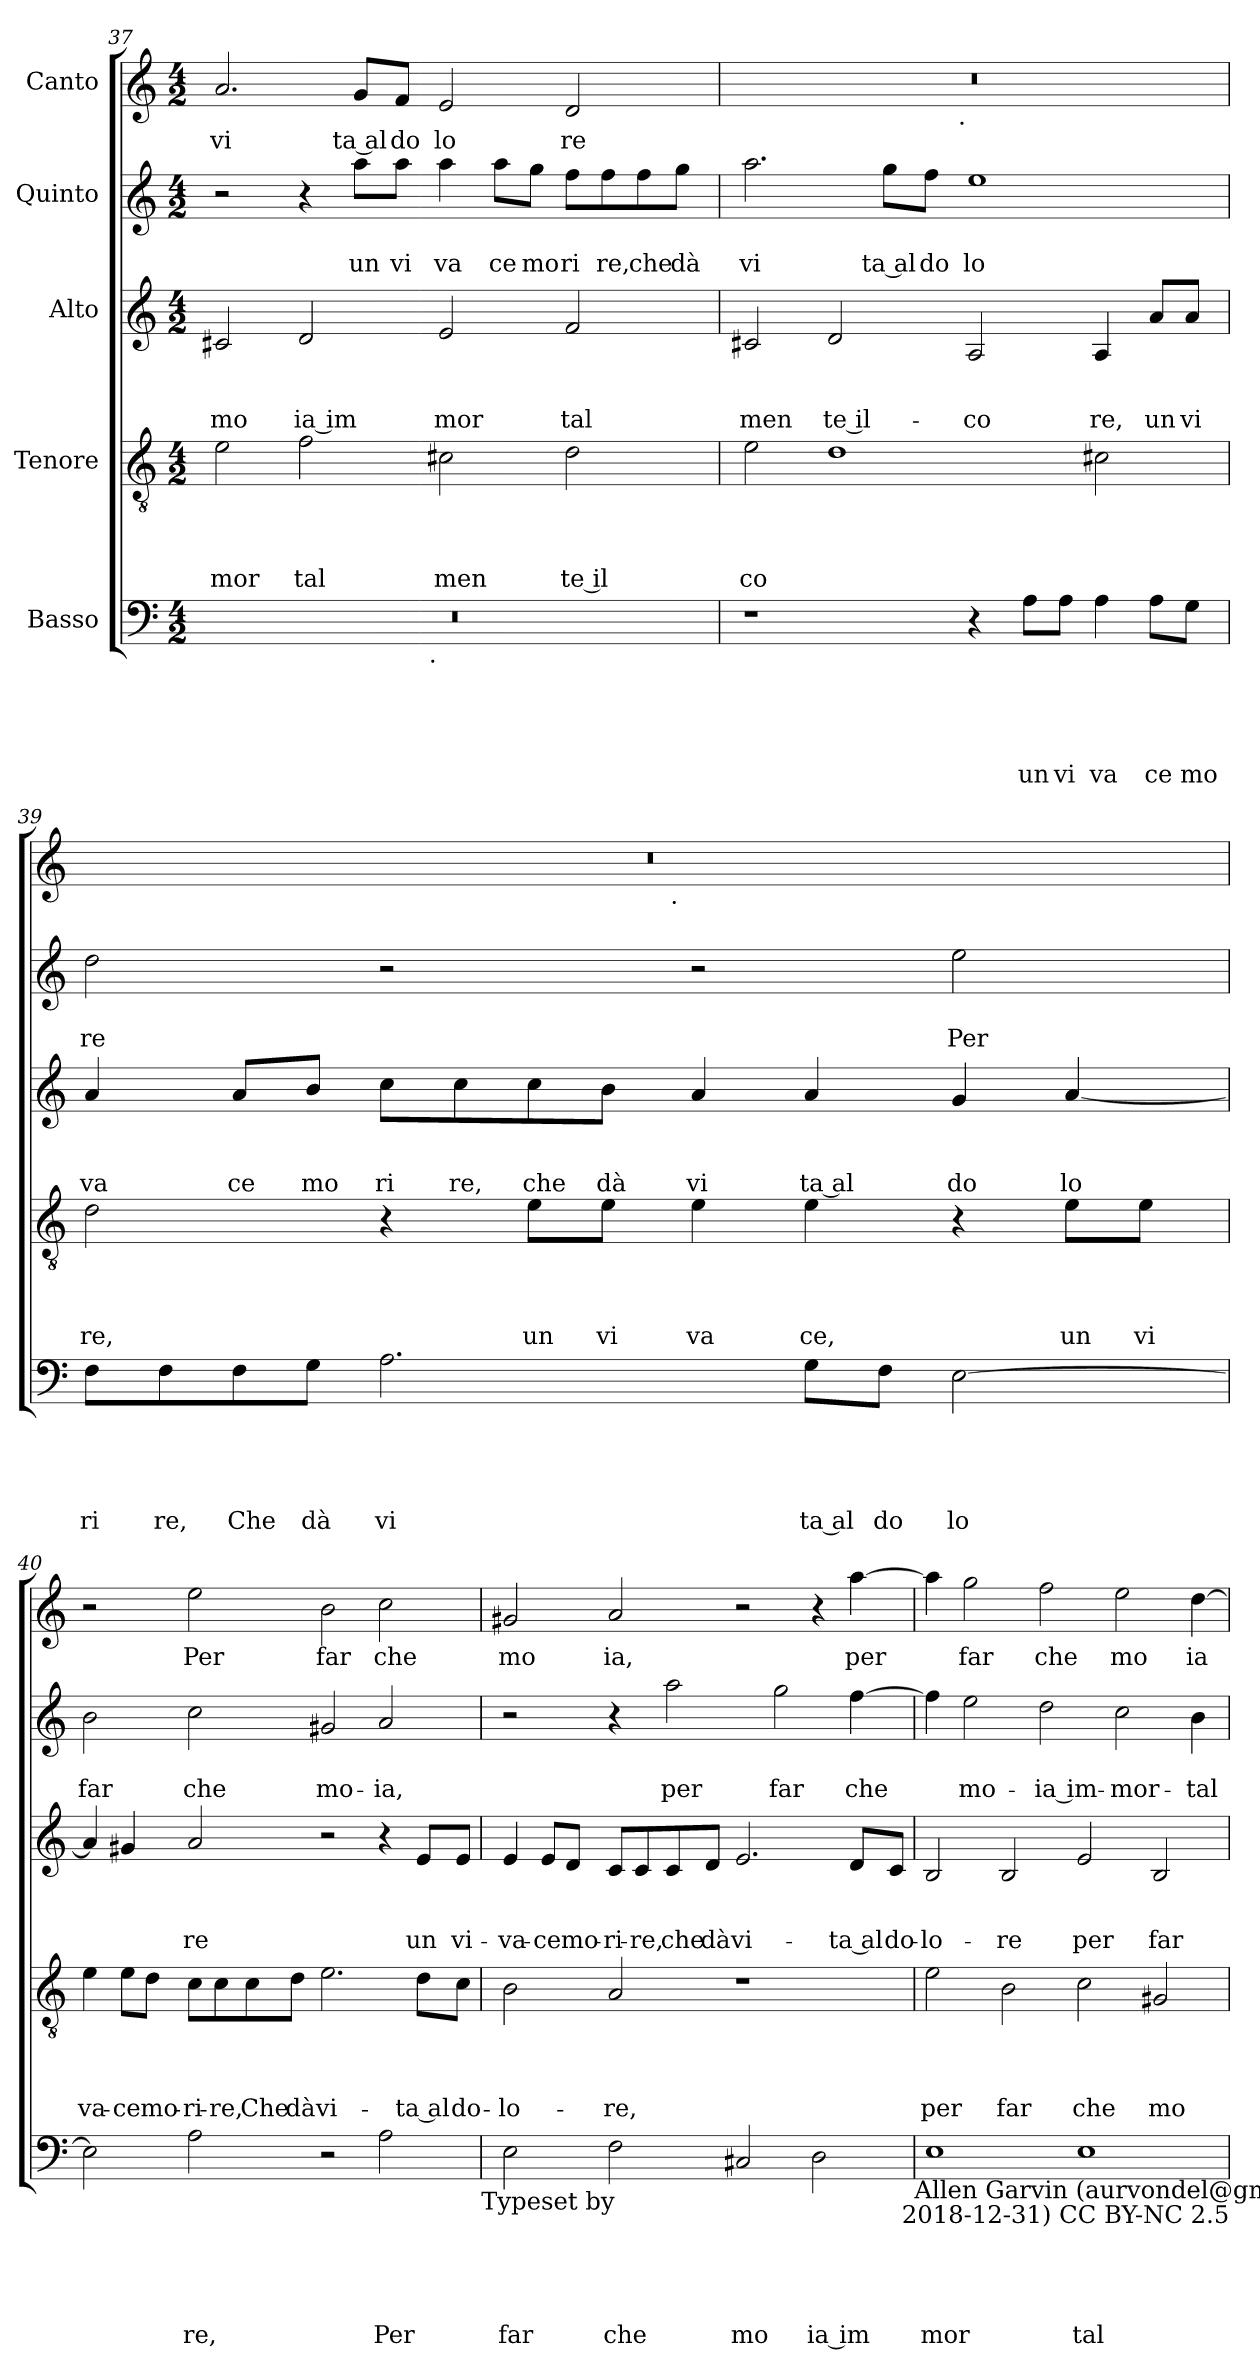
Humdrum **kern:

**kern	**text	**text	**text	**text	**text	**kern	**text	**text	**text	**text	**kern	**text	**text	**text	**kern	**text	**text	**kern	**text
*part5	*part5	*part5	*part5	*part5	*part5	*part4	*part4	*part4	*part4	*part4	*part3	*part3	*part3	*part3	*part2	*part2	*part2	*part1	*part1
*staff5	*staff5	*staff5	*staff5	*staff5	*staff5	*staff4	*staff4	*staff4	*staff4	*staff4	*staff3	*staff3	*staff3	*staff3	*staff2	*staff2	*staff2	*staff1	*staff1
*I"Basso	*	*	*	*	*	*I"Tenore	*	*	*	*	*I"Alto	*	*	*	*I"Quinto	*	*	*I"Canto	*
!!LO:LB:g=z
*clefF4	*	*	*	*	*	*clefGv2	*	*	*	*	*clefG2	*	*	*	*clefG2	*	*	*clefG2	*
*k[]	*	*	*	*	*	*k[]	*	*	*	*	*k[]	*	*	*	*k[]	*	*	*k[]	*
*C:	*	*	*	*	*	*C:	*	*	*	*	*C:	*	*	*	*C:	*	*	*C:	*
*M4/2	*	*	*	*	*	*M4/2	*	*	*	*	*M4/2	*	*	*	*M4/2	*	*	*M4/2	*
=37	=37	=37	=37	=37	=37	=37	=37	=37	=37	=37	=37	=37	=37	=37	=37	=37	=37	=37	=37
!	!	!	!	!	!	!	!	!	!	!LO:LY:b	!	!	!	!LO:LY:b	!	!	!	!	!LO:LY:b
*^	*	*	*	*	*	*	*	*	*	*	*	*	*	*	*	*	*	*	*
0r	2ryy	.	.	.	.	.	2e\	.	.	.	mor	2c#X/	.	.	mo	2r	.	.	2.a/	vi
!	!	!	!	!	!	!	!	!	!	!	!LO:LY:b	!	!	!	!LO:LY:b:rj	!	!	!	!	!
.	4ryy	.	.	.	.	.	2f\	.	.	.	tal	2d/	.	.	ia im	4r	.	.	.	.
!	!	!	!	!	!	!	!	!	!	!	!	!	!	!	!	!	!	!LO:LY:b	!	!LO:LY:b:rj
.	8...ryy	.	.	.	.	.	.	.	.	.	.	.	.	.	.	8aa\L	.	un	8g/L	ta al
!	!	!	!	!	!	!	!	!	!	!	!	!	!	!	!	!	!	!LO:LY:b	!	!LO:LY:b
.	.	.	.	.	.	.	.	.	.	.	.	.	.	.	.	8aa\J	.	vi	8f/J	do
!	!LO:TX:b:t=.	!	!	!	!	!	!	!	!	!	!	!	!	!	!	!	!	!	!	!
.	1ryy	.	.	.	.	.	.	.	.	.	.	.	.	.	.	.	.	.	.	.
!	!	!	!	!	!	!	!	!	!	!	!LO:LY:b	!	!	!	!LO:LY:b	!	!	!LO:LY:b	!	!LO:LY:b
.	.	.	.	.	.	.	2c#X\	.	.	.	men	2e/	.	.	mor	4aa\	.	va	2e/	lo
!	!	!	!	!	!	!	!	!	!	!	!	!	!	!	!	!	!	!LO:LY:b	!	!
.	.	.	.	.	.	.	.	.	.	.	.	.	.	.	.	8aa\L	.	ce	.	.
!	!	!	!	!	!	!	!	!	!	!	!	!	!	!	!	!	!	!LO:LY:b	!	!
.	.	.	.	.	.	.	.	.	.	.	.	.	.	.	.	8gg\J	.	mo	.	.
!	!	!	!	!	!	!	!	!	!	!	!LO:LY:b:rj	!	!	!	!LO:LY:b	!	!	!LO:LY:b	!	!LO:LY:b
.	.	.	.	.	.	.	2d\	.	.	.	te il	2f/	.	.	tal	8ff\L	.	ri	2d/	re
!	!	!	!	!	!	!	!	!	!	!	!	!	!	!	!	!	!	!LO:LY:b	!	!
.	.	.	.	.	.	.	.	.	.	.	.	.	.	.	.	8ff\	.	re,	.	.
!	!	!	!	!	!	!	!	!	!	!	!	!	!	!	!	!	!	!LO:LY:b	!	!
.	.	.	.	.	.	.	.	.	.	.	.	.	.	.	.	8ff\	.	che	.	.
!	!	!	!	!	!	!	!	!	!	!	!	!	!	!	!	!	!	!LO:LY:b	!	!
.	.	.	.	.	.	.	.	.	.	.	.	.	.	.	.	8gg\J	.	dà	.	.
.	64ryy	.	.	.	.	.	.	.	.	.	.	.	.	.	.	.	.	.	.	.
=38	=38	=38	=38	=38	=38	=38	=38	=38	=38	=38	=38	=38	=38	=38	=38	=38	=38	=38	=38	=38
!	!	!	!	!	!	!	!	!	!	!	!LO:LY:b	!	!	!	!LO:LY:b	!	!	!LO:LY:b	!	!
*v	*v	*	*	*	*	*	*	*	*	*	*	*	*	*	*	*	*	*	*^	*
1r	.	.	.	.	.	2e\	.	.	.	co	2c#X/	.	.	men	2.aa\	.	vi	0r	2ryy	.
!	!	!	!	!	!	!	!	!	!	!	!	!	!	!LO:LY:b:rj	!	!	!	!	!	!
.	.	.	.	.	.	1d	.	.	.	.	2d/	.	.	te il-	.	.	.	.	4ryy	.
!	!	!	!	!	!	!	!	!	!	!	!	!	!	!	!	!	!LO:LY:b:rj	!	!	!
.	.	.	.	.	.	.	.	.	.	.	.	.	.	.	8gg\L	.	ta al	.	8...ryy	.
!	!	!	!	!	!	!	!	!	!	!	!	!	!	!	!	!	!LO:LY:b	!	!	!
.	.	.	.	.	.	.	.	.	.	.	.	.	.	.	8ff\J	.	do	.	.	.
!	!	!	!	!	!	!	!	!	!	!	!	!	!	!	!	!	!	!	!LO:TX:b:t=.	!
.	.	.	.	.	.	.	.	.	.	.	.	.	.	.	.	.	.	.	1ryy	.
!	!	!	!	!	!	!	!	!	!	!	!	!	!	!LO:LY:b	!	!	!LO:LY:b	!	!	!
4r	.	.	.	.	.	.	.	.	.	.	2A/	.	.	-co	1ee	.	lo	.	.	.
!	!	!	!	!	!LO:LY:b	!	!	!	!	!	!	!	!	!	!	!	!	!	!	!
8A\L	.	.	.	.	un	.	.	.	.	.	.	.	.	.	.	.	.	.	.	.
!	!	!	!	!	!LO:LY:b	!	!	!	!	!	!	!	!	!	!	!	!	!	!	!
8A\J	.	.	.	.	vi	.	.	.	.	.	.	.	.	.	.	.	.	.	.	.
!	!	!	!	!	!LO:LY:b	!	!	!	!	!	!	!	!	!LO:LY:b	!	!	!	!	!	!
4A\	.	.	.	.	va	2c#X\	.	.	.	.	4A/	.	.	re,	.	.	.	.	.	.
!	!	!	!	!	!LO:LY:b	!	!	!	!	!	!	!	!	!LO:LY:b	!	!	!	!	!	!
8A\L	.	.	.	.	ce	.	.	.	.	.	8a/L	.	.	un	.	.	.	.	.	.
!	!	!	!	!	!LO:LY:b	!	!	!	!	!	!	!	!	!LO:LY:b	!	!	!	!	!	!
8G\J	.	.	.	.	mo	.	.	.	.	.	8a/J	.	.	vi	.	.	.	.	.	.
.	.	.	.	.	.	.	.	.	.	.	.	.	.	.	.	.	.	.	64ryy	.
=39	=39	=39	=39	=39	=39	=39	=39	=39	=39	=39	=39	=39	=39	=39	=39	=39	=39	=39	=39	=39
!	!	!	!	!	!LO:LY:b	!	!	!	!	!LO:LY:b	!	!	!	!LO:LY:b	!	!	!LO:LY:b	!	!	!
8F\L	.	.	.	.	ri	2d\	.	.	.	re,	4a/	.	.	va	2dd\	.	re	0r	2ryy	.
!	!	!	!	!	!LO:LY:b	!	!	!	!	!	!	!	!	!	!	!	!	!	!	!
8F\	.	.	.	.	re,	.	.	.	.	.	.	.	.	.	.	.	.	.	.	.
!	!	!	!	!	!LO:LY:b	!	!	!	!	!	!	!	!	!LO:LY:b	!	!	!	!	!	!
8F\	.	.	.	.	Che	.	.	.	.	.	8a/L	.	.	ce	.	.	.	.	.	.
!	!	!	!	!	!LO:LY:b	!	!	!	!	!	!	!	!	!LO:LY:b	!	!	!	!	!	!
8G\J	.	.	.	.	dà	.	.	.	.	.	8b/J	.	.	mo	.	.	.	.	.	.
!	!	!	!	!	!LO:LY:b	!	!	!	!	!	!	!	!	!LO:LY:b	!	!	!	!	!	!
2.A\	.	.	.	.	vi	4r	.	.	.	.	8cc\L	.	.	ri	2r	.	.	.	4ryy	.
!	!	!	!	!	!	!	!	!	!	!	!	!	!	!LO:LY:b	!	!	!	!	!	!
.	.	.	.	.	.	.	.	.	.	.	8cc\	.	.	re,	.	.	.	.	.	.
!	!	!	!	!	!	!	!	!	!	!LO:LY:b	!	!	!	!LO:LY:b	!	!	!	!	!	!
.	.	.	.	.	.	8e\L	.	.	.	un	8cc\	.	.	che	.	.	.	.	8...ryy	.
!	!	!	!	!	!	!	!	!	!	!LO:LY:b	!	!	!	!LO:LY:b	!	!	!	!	!	!
.	.	.	.	.	.	8e\J	.	.	.	vi	8b\J	.	.	dà	.	.	.	.	.	.
!	!	!	!	!	!	!	!	!	!	!	!	!	!	!	!	!	!	!	!LO:TX:b:t=.	!
.	.	.	.	.	.	.	.	.	.	.	.	.	.	.	.	.	.	.	1ryy	.
!	!	!	!	!	!	!	!	!	!	!LO:LY:b	!	!	!	!LO:LY:b	!	!	!	!	!	!
.	.	.	.	.	.	4e\	.	.	.	va	4a/	.	.	vi	2r	.	.	.	.	.
!	!	!	!	!	!LO:LY:b:rj	!	!	!	!	!LO:LY:b	!	!	!	!LO:LY:b:rj	!	!	!	!	!	!
8G\L	.	.	.	.	ta al	4e\	.	.	.	ce,	4a/	.	.	ta al	.	.	.	.	.	.
!	!	!	!	!	!LO:LY:b	!	!	!	!	!	!	!	!	!	!	!	!	!	!	!
8F\J	.	.	.	.	do	.	.	.	.	.	.	.	.	.	.	.	.	.	.	.
!	!	!	!	!	!LO:LY:b	!	!	!	!	!	!	!	!	!LO:LY:b	!	!	!LO:LY:b	!	!	!
[<2E\	.	.	.	.	lo	4r	.	.	.	.	4g/	.	.	do	2ee\	.	Per	.	.	.
!	!	!	!	!	!	!	!	!	!	!LO:LY:b	!	!	!	!LO:LY:b	!	!	!	!	!	!
.	.	.	.	.	.	8e\L	.	.	.	un	[<4a/	.	.	lo	.	.	.	.	.	.
!	!	!	!	!	!	!	!	!	!	!LO:LY:b	!	!	!	!	!	!	!	!	!	!
.	.	.	.	.	.	8e\J	.	.	.	vi	.	.	.	.	.	.	.	.	.	.
.	.	.	.	.	.	.	.	.	.	.	.	.	.	.	.	.	.	.	64ryy	.
!!LO:LB:g=z
=40	=40	=40	=40	=40	=40	=40	=40	=40	=40	=40	=40	=40	=40	=40	=40	=40	=40	=40	=40	=40
!	!	!	!	!	!	!	!	!	!	!LO:LY:b	!	!	!	!	!	!	!LO:LY:b	!	!	!
*	*	*	*	*	*	*	*	*	*	*	*	*	*	*	*	*	*	*v	*v	*
2E\]	.	.	.	.	.	4e\	.	.	.	va-	4a/]	.	.	.	2b\	.	far	2r	.
!	!	!	!	!	!	!	!	!	!	!LO:LY:b	!	!	!	!	!	!	!	!	!
.	.	.	.	.	.	8e\L	.	.	.	-ce	4g#X/	.	.	.	.	.	.	.	.
!	!	!	!	!	!	!	!	!	!	!LO:LY:b	!	!	!	!	!	!	!	!	!
.	.	.	.	.	.	8d\J	.	.	.	mo-	.	.	.	.	.	.	.	.	.
!	!	!	!	!	!LO:LY:b	!	!	!	!	!LO:LY:b	!	!	!	!LO:LY:b	!	!	!LO:LY:b	!	!LO:LY:b
2A\	.	.	.	.	re,	8c\L	.	.	.	-ri-	2a/	.	.	re	2cc\	.	che	2ee\	Per
!	!	!	!	!	!	!	!	!	!	!LO:LY:b	!	!	!	!	!	!	!	!	!
.	.	.	.	.	.	8c\	.	.	.	-re,	.	.	.	.	.	.	.	.	.
!	!	!	!	!	!	!	!	!	!	!LO:LY:b	!	!	!	!	!	!	!	!	!
.	.	.	.	.	.	8c\	.	.	.	Che	.	.	.	.	.	.	.	.	.
!	!	!	!	!	!	!	!	!	!	!LO:LY:b	!	!	!	!	!	!	!	!	!
.	.	.	.	.	.	8d\J	.	.	.	dà	.	.	.	.	.	.	.	.	.
!	!	!	!	!	!	!	!	!	!	!LO:LY:b	!	!	!	!	!	!	!LO:LY:b	!	!LO:LY:b
2r	.	.	.	.	.	2.e\	.	.	.	vi-	2r	.	.	.	2g#X/	.	mo-	2b\	far
!	!	!	!	!	!LO:LY:b	!	!	!	!	!	!	!	!	!	!	!	!LO:LY:b	!	!LO:LY:b
2A\	.	.	.	.	Per	.	.	.	.	.	4r	.	.	.	2a/	.	-ia,	2cc\	che
!	!	!	!	!	!	!	!	!	!	!LO:LY:b:rj	!	!	!	!LO:LY:b	!	!	!	!	!
.	.	.	.	.	.	8d\L	.	.	.	-ta al	8e/L	.	.	un	.	.	.	.	.
!	!	!	!	!	!	!	!	!	!	!LO:LY:b	!	!	!	!LO:LY:b	!	!	!	!	!
.	.	.	.	.	.	8c\J	.	.	.	do-	8e/J	.	.	vi-	.	.	.	.	.
!LO:TX:b:t=Typeset by	!	!	!	!	!	!	!	!	!	!	!	!	!	!	!	!	!	!	!
=41	=41	=41	=41	=41	=41	=41	=41	=41	=41	=41	=41	=41	=41	=41	=41	=41	=41	=41	=41
!	!	!	!	!	!LO:LY:b	!	!	!	!	!LO:LY:b	!	!	!	!LO:LY:b	!	!	!	!	!LO:LY:b
2E\	.	.	.	.	far	2B\	.	.	.	-lo-	4e/	.	.	-va-	2r	.	.	2g#X/	mo
!	!	!	!	!	!	!	!	!	!	!	!	!	!	!LO:LY:b	!	!	!	!	!
.	.	.	.	.	.	.	.	.	.	.	8e/L	.	.	-ce	.	.	.	.	.
!	!	!	!	!	!	!	!	!	!	!	!	!	!	!LO:LY:b	!	!	!	!	!
.	.	.	.	.	.	.	.	.	.	.	8d/J	.	.	mo-	.	.	.	.	.
!	!	!	!	!	!LO:LY:b	!	!	!	!	!LO:LY:b	!	!	!	!LO:LY:b	!	!	!	!	!LO:LY:b
2F\	.	.	.	.	che	2A/	.	.	.	-re,	8c/L	.	.	-ri-	4r	.	.	2a/	ia,
!	!	!	!	!	!	!	!	!	!	!	!	!	!	!LO:LY:b	!	!	!	!	!
.	.	.	.	.	.	.	.	.	.	.	8c/	.	.	-re,	.	.	.	.	.
!	!	!	!	!	!	!	!	!	!	!	!	!	!	!LO:LY:b	!	!	!LO:LY:b	!	!
.	.	.	.	.	.	.	.	.	.	.	8c/	.	.	che	2aa\	.	per	.	.
!	!	!	!	!	!	!	!	!	!	!	!	!	!	!LO:LY:b	!	!	!	!	!
.	.	.	.	.	.	.	.	.	.	.	8d/J	.	.	dà	.	.	.	.	.
!	!	!	!	!	!LO:LY:b	!	!	!	!	!	!	!	!	!LO:LY:b	!	!	!	!	!
2C#X/	.	.	.	.	mo	1r	.	.	.	.	2.e/	.	.	vi-	.	.	.	2r	.
!	!	!	!	!	!	!	!	!	!	!	!	!	!	!	!	!	!LO:LY:b	!	!
.	.	.	.	.	.	.	.	.	.	.	.	.	.	.	2gg\	.	far	.	.
!	!	!	!	!	!LO:LY:b:rj	!	!	!	!	!	!	!	!	!	!	!	!	!	!
2D\	.	.	.	.	ia im	.	.	.	.	.	.	.	.	.	.	.	.	4r	.
!	!	!	!	!	!	!	!	!	!	!	!	!	!	!LO:LY:b:rj	!	!	!LO:LY:b	!	!LO:LY:b
.	.	.	.	.	.	.	.	.	.	.	8d/L	.	.	-ta al	[>4ff\	.	che	[>4aa\	per
!	!	!	!	!	!	!	!	!	!	!	!	!	!	!LO:LY:b	!	!	!	!	!
.	.	.	.	.	.	.	.	.	.	.	8c/J	.	.	do-	.	.	.	.	.
!LO:TX:b:t=Allen Garvin (aurvondel@gmail.com) (ver.	!	!	!	!	!	!	!	!	!	!	!	!	!	!	!	!	!	!	!
=42	=42	=42	=42	=42	=42	=42	=42	=42	=42	=42	=42	=42	=42	=42	=42	=42	=42	=42	=42
!	!	!	!	!	!LO:LY:b	!	!	!	!	!LO:LY:b	!	!	!	!LO:LY:b	!	!	!	!	!
1E	.	.	.	.	mor	2e\	.	.	.	per	2B/	.	.	-lo-	4ff\]	.	.	4aa\]	.
!	!	!	!	!	!	!	!	!	!	!	!	!	!	!	!	!	!LO:LY:b	!	!LO:LY:b
.	.	.	.	.	.	.	.	.	.	.	.	.	.	.	2ee\	.	mo-	2gg\	far
!	!	!	!	!	!	!	!	!	!	!LO:LY:b	!	!	!	!LO:LY:b	!	!	!	!	!
.	.	.	.	.	.	2B\	.	.	.	far	2B/	.	.	-re	.	.	.	.	.
!	!	!	!	!	!	!	!	!	!	!	!	!	!	!	!	!	!LO:LY:b:rj	!	!LO:LY:b
.	.	.	.	.	.	.	.	.	.	.	.	.	.	.	2dd\	.	-ia im-	2ff\	che
!	!	!	!	!	!LO:LY:b	!	!	!	!	!LO:LY:b	!	!	!	!LO:LY:b	!	!	!	!	!
1E	.	.	.	.	tal	2c\	.	.	.	che	2e/	.	.	per	.	.	.	.	.
!	!	!	!	!	!	!	!	!	!	!	!	!	!	!	!	!	!LO:LY:b	!	!LO:LY:b
.	.	.	.	.	.	.	.	.	.	.	.	.	.	.	2cc\	.	-mor-	2ee\	mo
!	!	!	!	!	!	!	!	!	!	!LO:LY:b	!	!	!	!LO:LY:b	!	!	!	!	!
.	.	.	.	.	.	2G#X/	.	.	.	mo-	2B/	.	.	far	.	.	.	.	.
!	!	!	!	!	!	!	!	!	!	!	!	!	!	!	!	!	!LO:LY:b	!	!LO:LY:b
.	.	.	.	.	.	.	.	.	.	.	.	.	.	.	4b\	.	-tal-	[>4dd\	ia
!LO:TX:b:t=2018-12-31) CC BY-NC 2.5	!	!	!	!	!	!	!	!	!	!	!	!	!	!	!	!	!	!	!
=	=	=	=	=	=	=	=	=	=	=	=	=	=	=	=	=	=	=	=
*-	*-	*-	*-	*-	*-	*-	*-	*-	*-	*-	*-	*-	*-	*-	*-	*-	*-	*-	*-
